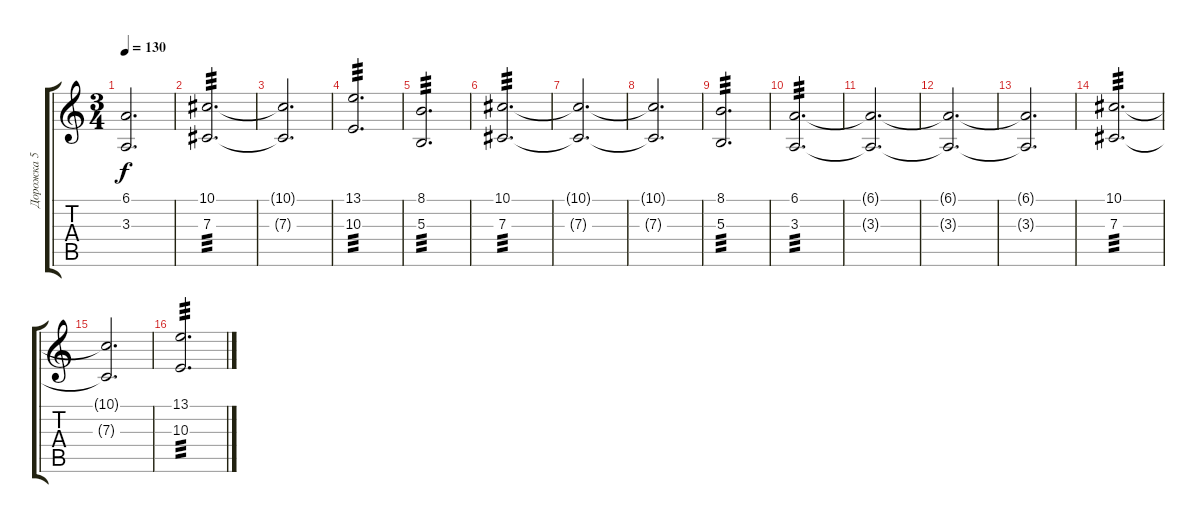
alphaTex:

\track ("Дорожка 5" "Дорожка 5") {instrument voiceoohs}
\staff {score tabs}
\tuning (Eb4 Bb3 Gb3 Db3 Ab2 Db2) {hide}
\ts (3 4)
\tempo 130
\clef g2
\ks c
(6.1{t} 3.3{t}).2{d dy f} |
(10.1 7.3).2{d tp 3} |
(10.1{t} 7.3{t}).2{d} |
(13.1 10.3).2{d tp 3} |
(8.1 5.3).2{d tp 3} |
(10.1 7.3).2{d tp 3} |
(10.1{t} 7.3{t}).2{d} |
(10.1{t} 7.3{t}).2{d} |
(8.1 5.3).2{d tp 3} |
(6.1 3.3).2{d tp 3} |
(6.1{t} 3.3{t}).2{d} |
(6.1{t} 3.3{t}).2{d} |
(6.1{t} 3.3{t}).2{d} |
(10.1 7.3).2{d tp 3} |
(10.1{t} 7.3{t}).2{d} |
(13.1 10.3).2{d tp 3}
